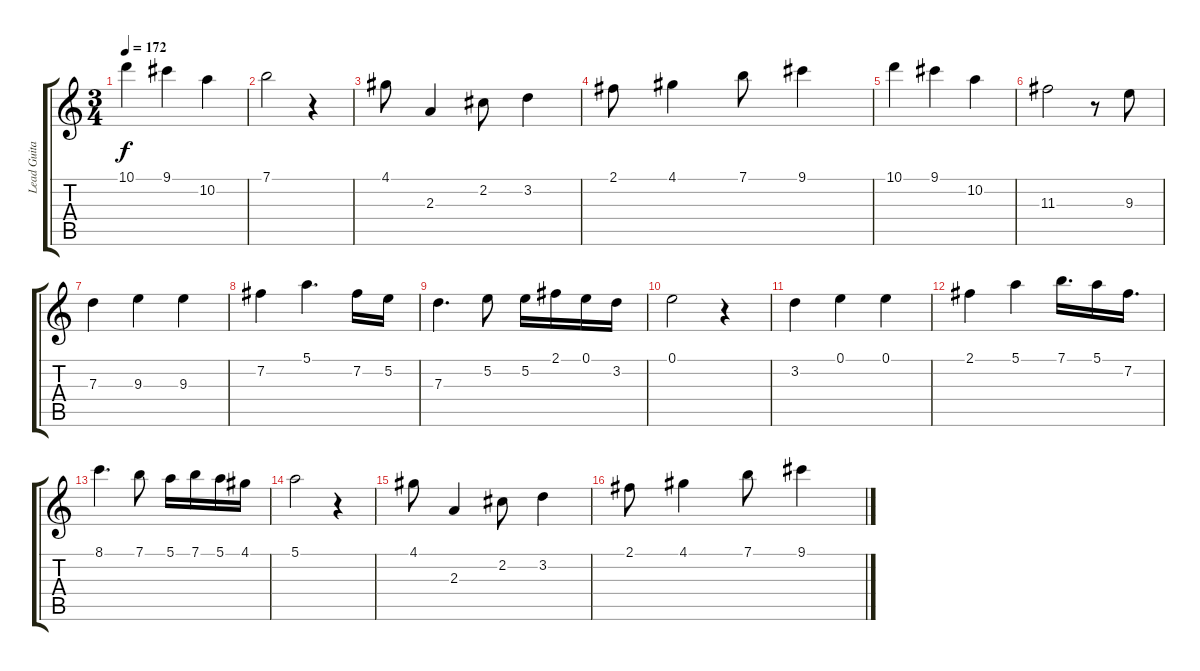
\track ("Lead Guitar #1" "Lead Guita") {instrument overdrivenguitar}
\staff {score tabs}
\tuning (E4 B3 G3 D3 A2 E2) {hide}
\ts (3 4)
\tempo 172
\clef g2
\ks c
10.1.4{dy f} 9.1.4 10.2.4 |
7.1.2 r.4 |
4.1.8 2.3.4 2.2.8 3.2.4 |
2.1.8 4.1.4 7.1.8 9.1.4 |
10.1.4 9.1.4 10.2.4 |
11.3.2 r.8 9.3.8 |
7.3.4 9.3.4 9.3.4 |
7.2.4 5.1.4{d} 7.2.16 5.2.16 |
7.3.4{d} 5.2.8 5.2.16 2.1.16 0.1.16 3.2.16 |
0.1.2 r.4 |
3.2.4 0.1.4 0.1.4 |
2.1.4 5.1.4 7.1.16{d} 5.1.16 7.2.16{d} |
8.1.4{d} 7.1.8 5.1.16 7.1.16 5.1.16 4.1.16 |
5.1.2 r.4 |
4.1.8 2.3.4 2.2.8 3.2.4 |
2.1.8 4.1.4 7.1.8 9.1.4
